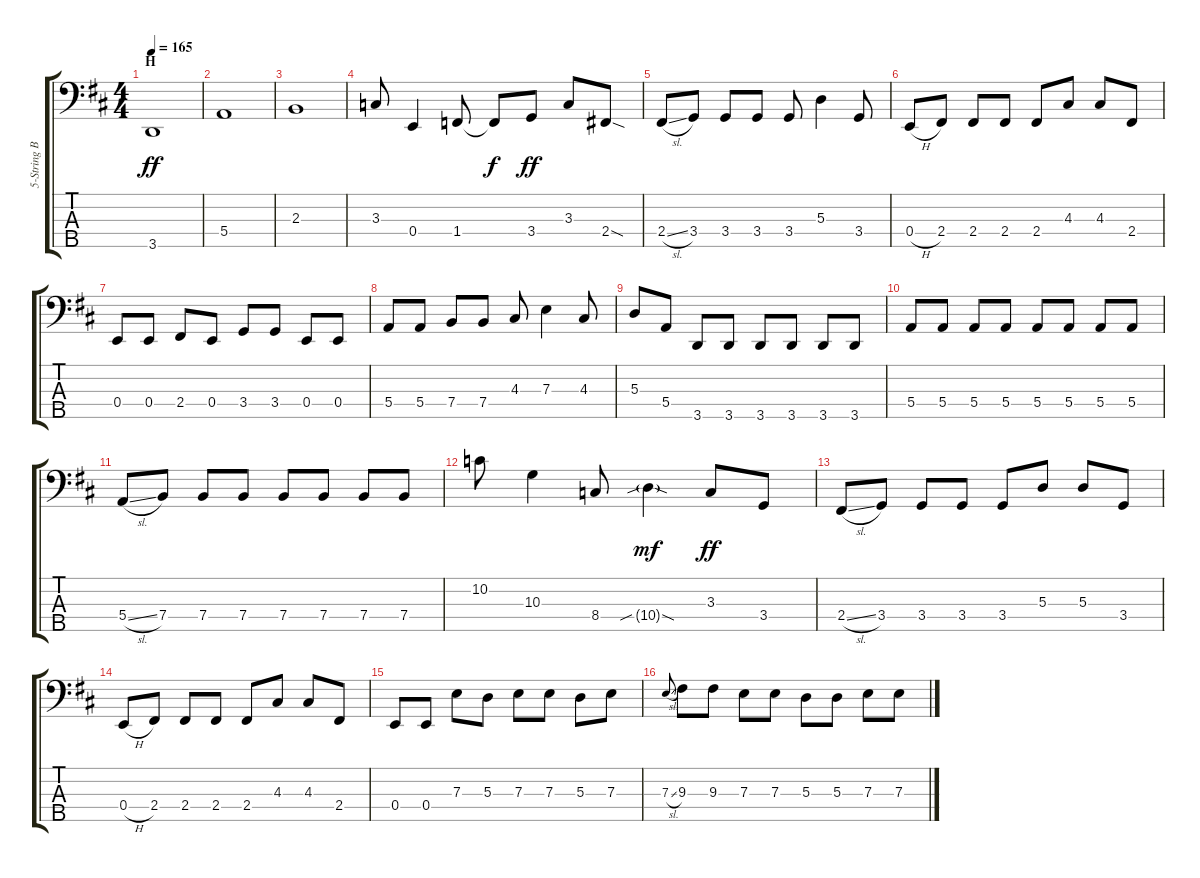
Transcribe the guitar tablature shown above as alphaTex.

\track ("5-String Bass" "5-String B") {mute instrument electricbasspick}
\staff {score tabs}
\tuning (G2 D2 A1 E1 B0) {hide}
\ts (4 4)
\section ("" "H")
\tempo 165
\clef f4
\ks d
3.5.1{dy ff} |
5.4.1 |
2.3.1 |
3.3.8 0.4.4 1.4.8 1.4{t}.8{dy f} 3.4.8{dy ff} 3.3.8 2.4{sod}.8 |
2.4{sl}.8 3.4.8 3.4.8 3.4.8 3.4.8 5.3.4 3.4.8 |
0.4{h}.8 2.4.8 2.4.8 2.4.8 2.4.8 4.3.8 4.3.8 2.4.8 |
0.4.8 0.4.8 2.4.8 0.4.8 3.4.8 3.4.8 0.4.8 0.4.8 |
5.4.8 5.4.8 7.4.8 7.4.8 4.3.8 7.3.4 4.3.8 |
5.3.8 5.4.8 3.5.8 3.5.8 3.5.8 3.5.8 3.5.8 3.5.8 |
5.4.8 5.4.8 5.4.8 5.4.8 5.4.8 5.4.8 5.4.8 5.4.8 |
5.4{sl}.8 7.4.8 7.4.8 7.4.8 7.4.8 7.4.8 7.4.8 7.4.8 |
10.2.8 10.3.4 8.4.8 10.4{sib sod g}.4{dy mf} 3.3.8{dy ff} 3.4.8 |
2.4{sl}.8 3.4.8 3.4.8 3.4.8 3.4.8 5.3.8 5.3.8 3.4.8 |
0.4{h}.8 2.4.8 2.4.8 2.4.8 2.4.8 4.3.8 4.3.8 2.4.8 |
0.4.8 0.4.8 7.3.8 5.3.8 7.3.8 7.3.8 5.3.8 7.3.8 |
7.3{sl}.8{gr onbeat} 9.3.8 9.3.8 7.3.8 7.3.8 5.3.8 5.3.8 7.3.8 7.3.8
